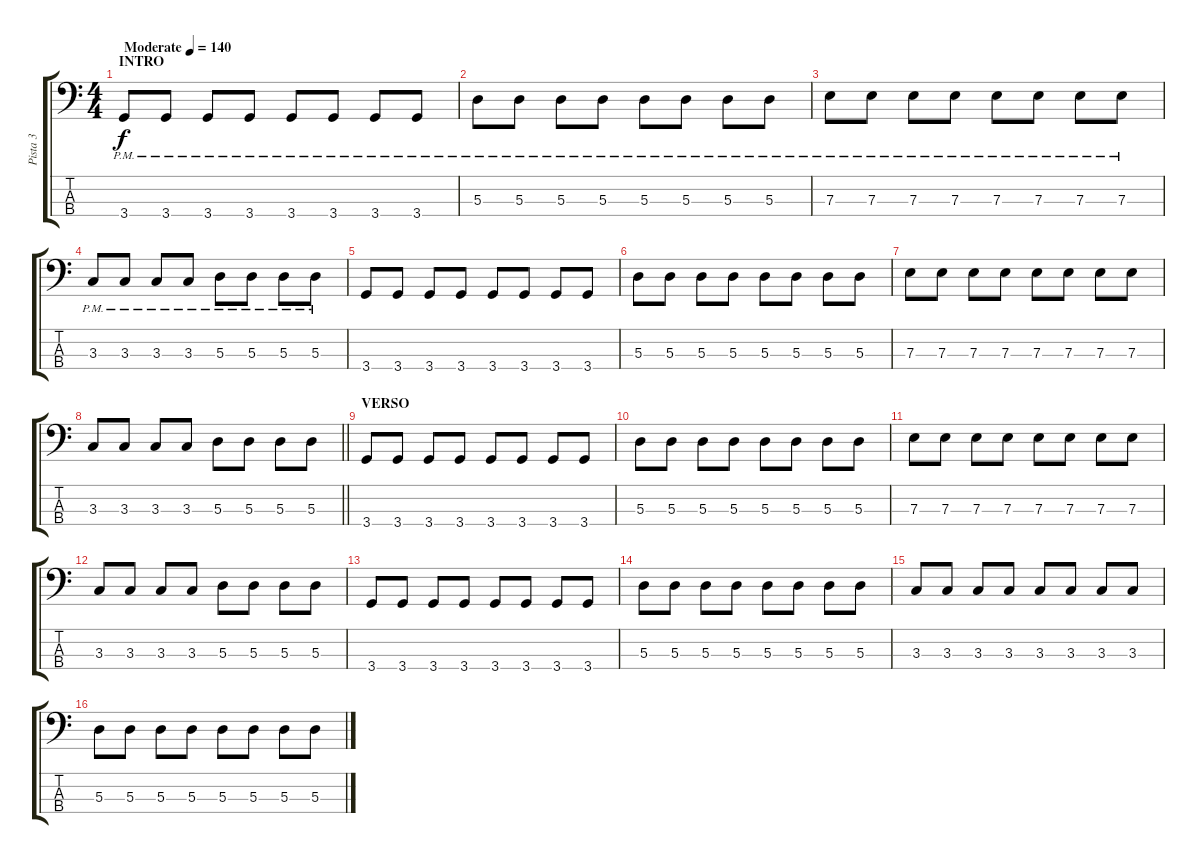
\track ("Pista 3" "Pista 3") {instrument electricbassfinger}
\staff {score tabs}
\tuning (G2 D2 A1 E1) {hide}
\ts (4 4)
\section ("" "INTRO")
\tempo (140 "Moderate")
\clef f4
\ks c
3.4{pm}.8{dy f instrument electricbassfinger} 3.4{pm}.8 3.4{pm}.8 3.4{pm}.8 3.4{pm}.8 3.4{pm}.8 3.4{pm}.8 3.4{pm}.8 |
5.3{pm}.8 5.3{pm}.8 5.3{pm}.8 5.3{pm}.8 5.3{pm}.8 5.3{pm}.8 5.3{pm}.8 5.3{pm}.8 |
7.3{pm}.8 7.3{pm}.8 7.3{pm}.8 7.3{pm}.8 7.3{pm}.8 7.3{pm}.8 7.3{pm}.8 7.3{pm}.8 |
3.3{pm}.8 3.3{pm}.8 3.3{pm}.8 3.3{pm}.8 5.3{pm}.8 5.3{pm}.8 5.3{pm}.8 5.3{pm}.8 |
3.4.8 3.4.8 3.4.8 3.4.8 3.4.8 3.4.8 3.4.8 3.4.8 |
5.3.8 5.3.8 5.3.8 5.3.8 5.3.8 5.3.8 5.3.8 5.3.8 |
7.3.8 7.3.8 7.3.8 7.3.8 7.3.8 7.3.8 7.3.8 7.3.8 |
\barLineRight lightlight
3.3.8 3.3.8 3.3.8 3.3.8 5.3.8 5.3.8 5.3.8 5.3.8 |
\section ("" "VERSO")
3.4.8 3.4.8 3.4.8 3.4.8 3.4.8 3.4.8 3.4.8 3.4.8 |
5.3.8 5.3.8 5.3.8 5.3.8 5.3.8 5.3.8 5.3.8 5.3.8 |
7.3.8 7.3.8 7.3.8 7.3.8 7.3.8 7.3.8 7.3.8 7.3.8 |
3.3.8 3.3.8 3.3.8 3.3.8 5.3.8 5.3.8 5.3.8 5.3.8 |
3.4.8 3.4.8 3.4.8 3.4.8 3.4.8 3.4.8 3.4.8 3.4.8 |
5.3.8 5.3.8 5.3.8 5.3.8 5.3.8 5.3.8 5.3.8 5.3.8 |
3.3.8 3.3.8 3.3.8 3.3.8 3.3.8 3.3.8 3.3.8 3.3.8 |
5.3.8 5.3.8 5.3.8 5.3.8 5.3.8 5.3.8 5.3.8 5.3.8
